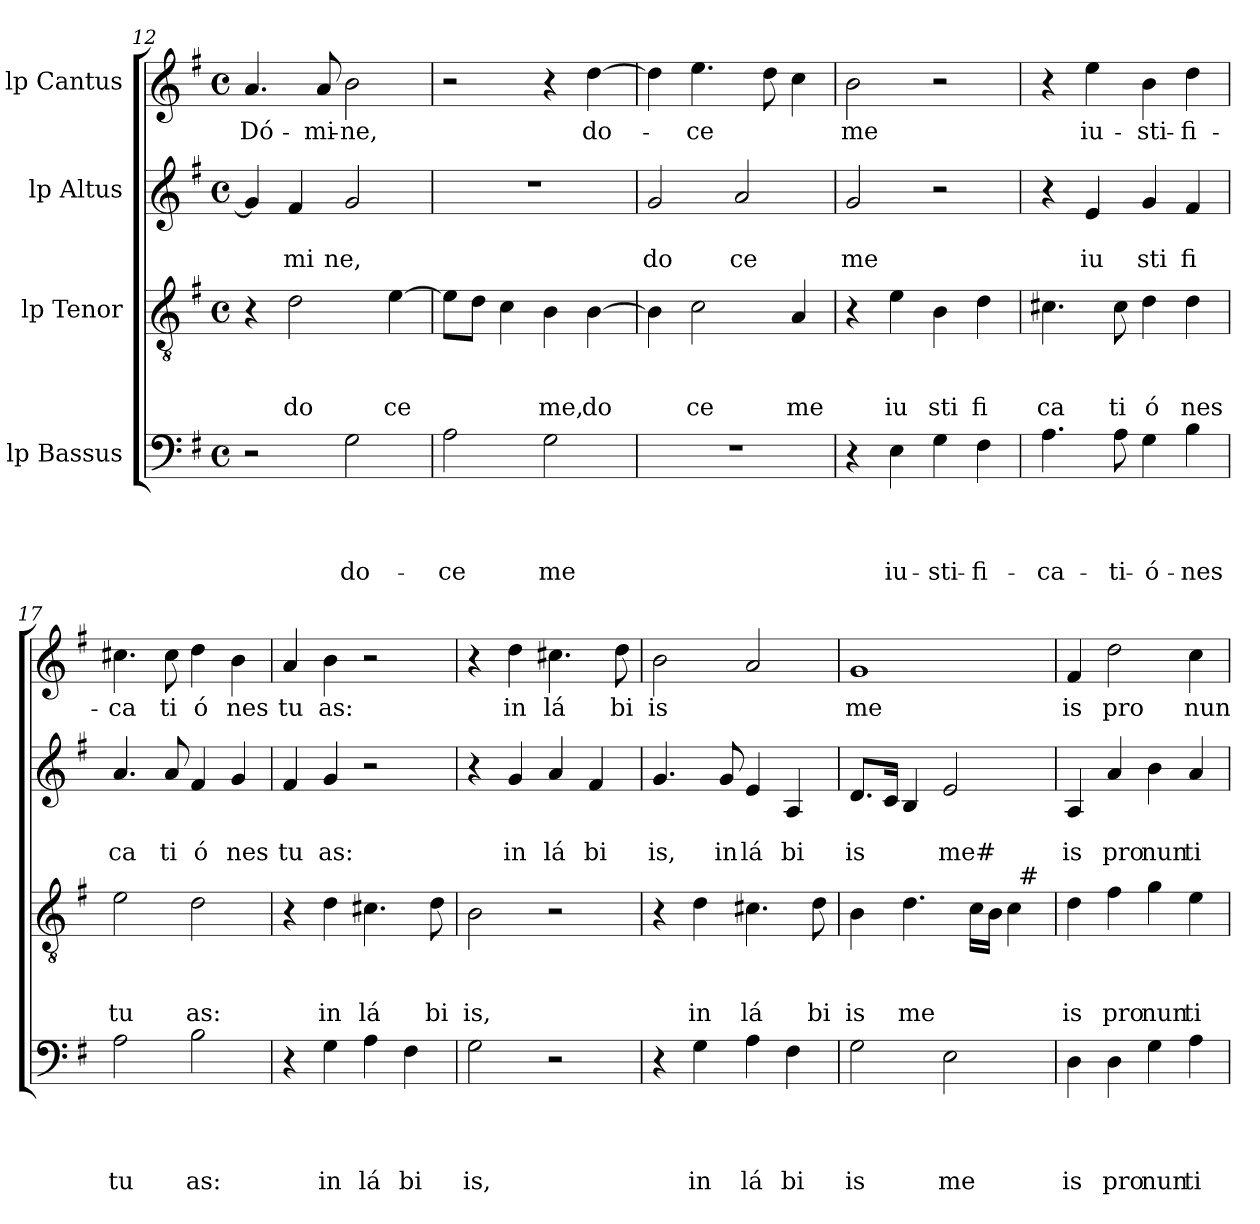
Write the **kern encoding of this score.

**kern	**text	**text	**text	**text	**kern	**text	**text	**text	**kern	**text	**text	**kern	**text
*part4	*part4	*part4	*part4	*part4	*part3	*part3	*part3	*part3	*part2	*part2	*part2	*part1	*part1
*staff4	*staff4	*staff4	*staff4	*staff4	*staff3	*staff3	*staff3	*staff3	*staff2	*staff2	*staff2	*staff1	*staff1
*I"lp Bassus	*	*	*	*	*I"lp Tenor	*	*	*	*I"lp Altus	*	*	*I"lp Cantus	*
!!LO:LB:g=z
*clefF4	*	*	*	*	*clefGv2	*	*	*	*clefG2	*	*	*clefG2	*
*k[f#]	*	*	*	*	*k[f#]	*	*	*	*k[f#]	*	*	*k[f#]	*
*G:	*	*	*	*	*G:	*	*	*	*G:	*	*	*G:	*
*M4/4	*	*	*	*	*M4/4	*	*	*	*M4/4	*	*	*M4/4	*
*met(c)	*	*	*	*	*met(c)	*	*	*	*met(c)	*	*	*met(c)	*
=12	=12	=12	=12	=12	=12	=12	=12	=12	=12	=12	=12	=12	=12
!	!	!	!	!	!	!	!	!	!	!	!	!	!LO:LY:b
2r	.	.	.	.	4r	.	.	.	4g/]	.	.	4.a/	Dó-
!	!	!	!	!	!	!	!	!LO:LY:b	!	!	!LO:LY:b	!	!
.	.	.	.	.	2d\	.	.	do	4f#/	.	-mi	.	.
!	!	!	!	!	!	!	!	!	!	!	!	!	!LO:LY:b
.	.	.	.	.	.	.	.	.	.	.	.	8a/	-mi-
!	!	!	!	!LO:LY:b	!	!	!	!	!	!	!LO:LY:b	!	!LO:LY:b
2G\	.	.	.	do-	.	.	.	.	2g/	.	ne,	2b\	-ne,
!	!	!	!	!	!	!	!	!LO:LY:b	!	!	!	!	!
.	.	.	.	.	[>4e\	.	.	ce	.	.	.	.	.
=13	=13	=13	=13	=13	=13	=13	=13	=13	=13	=13	=13	=13	=13
!	!	!	!	!LO:LY:b	!	!	!	!	!	!	!	!	!
2A\	.	.	.	-ce	8e\L]	.	.	.	1r	.	.	2r	.
.	.	.	.	.	8d\J	.	.	.	.	.	.	.	.
.	.	.	.	.	4c\	.	.	.	.	.	.	.	.
!	!	!	!	!LO:LY:b	!	!	!	!LO:LY:b	!	!	!	!	!
2G\	.	.	.	me	4B\	.	.	me,	.	.	.	4r	.
!	!	!	!	!	!	!	!	!LO:LY:b	!	!	!	!	!LO:LY:b
.	.	.	.	.	[>4B\	.	.	do	.	.	.	[>4dd\	do-
=14	=14	=14	=14	=14	=14	=14	=14	=14	=14	=14	=14	=14	=14
!	!	!	!	!	!	!	!	!	!	!	!LO:LY:b	!	!
1r	.	.	.	.	4B\]	.	.	.	2g/	.	do	4dd\]	.
!	!	!	!	!	!	!	!	!LO:LY:b	!	!	!	!	!LO:LY:b
.	.	.	.	.	2c\	.	.	ce	.	.	.	4.ee\	-ce
!	!	!	!	!	!	!	!	!	!	!	!LO:LY:b	!	!
.	.	.	.	.	.	.	.	.	2a/	.	ce	.	.
.	.	.	.	.	.	.	.	.	.	.	.	8dd\	.
!	!	!	!	!	!	!	!	!LO:LY:b	!	!	!	!	!
.	.	.	.	.	4A/	.	.	me	.	.	.	4cc\	.
=15	=15	=15	=15	=15	=15	=15	=15	=15	=15	=15	=15	=15	=15
!	!	!	!	!	!	!	!	!	!	!	!LO:LY:b	!	!LO:LY:b
4r	.	.	.	.	4r	.	.	.	2g/	.	me	2b\	me
!	!	!	!	!LO:LY:b	!	!	!	!LO:LY:b	!	!	!	!	!
4E\	.	.	.	iu-	4e\	.	.	iu	.	.	.	.	.
!	!	!	!	!LO:LY:b	!	!	!	!LO:LY:b	!	!	!	!	!
4G\	.	.	.	-sti-	4B\	.	.	sti	2r	.	.	2r	.
!	!	!	!	!LO:LY:b	!	!	!	!LO:LY:b	!	!	!	!	!
4F#\	.	.	.	-fi-	4d\	.	.	fi	.	.	.	.	.
=16	=16	=16	=16	=16	=16	=16	=16	=16	=16	=16	=16	=16	=16
!	!	!	!	!LO:LY:b	!	!	!	!LO:LY:b	!	!	!	!	!
4.A\	.	.	.	-ca-	4.c#X\	.	.	ca	4r	.	.	4r	.
!	!	!	!	!	!	!	!	!	!	!	!LO:LY:b	!	!LO:LY:b
.	.	.	.	.	.	.	.	.	4e/	.	iu	4ee\	iu-
!	!	!	!	!LO:LY:b	!	!	!	!LO:LY:b	!	!	!	!	!
8A\	.	.	.	-ti-	8c#\	.	.	ti	.	.	.	.	.
!	!	!	!	!LO:LY:b	!	!	!	!LO:LY:b	!	!	!LO:LY:b	!	!LO:LY:b
4G\	.	.	.	-ó-	4d\	.	.	ó	4g/	.	sti	4b\	-sti-
!	!	!	!	!LO:LY:b	!	!	!	!LO:LY:b	!	!	!LO:LY:b	!	!LO:LY:b
4B\	.	.	.	-nes	4d\	.	.	nes	4f#/	.	fi	4dd\	-fi-
!!LO:LB:g=z
=17	=17	=17	=17	=17	=17	=17	=17	=17	=17	=17	=17	=17	=17
!	!	!	!	!LO:LY:b	!	!	!	!LO:LY:b	!	!	!LO:LY:b	!	!LO:LY:b
2A\	.	.	.	tu	2e\	.	.	tu	4.a/	.	ca	4.cc#X\	-ca
!	!	!	!	!	!	!	!	!	!	!	!LO:LY:b	!	!LO:LY:b
.	.	.	.	.	.	.	.	.	8a/	.	ti	8cc#\	ti
!	!	!	!	!LO:LY:b	!	!	!	!LO:LY:b	!	!	!LO:LY:b	!	!LO:LY:b
2B\	.	.	.	as:	2d\	.	.	as:	4f#/	.	ó	4dd\	ó
!	!	!	!	!	!	!	!	!	!	!	!LO:LY:b	!	!LO:LY:b
.	.	.	.	.	.	.	.	.	4g/	.	nes	4b\	nes
=18	=18	=18	=18	=18	=18	=18	=18	=18	=18	=18	=18	=18	=18
!	!	!	!	!	!	!	!	!	!	!	!LO:LY:b	!	!LO:LY:b
4r	.	.	.	.	4r	.	.	.	4f#/	.	tu	4a/	tu
!	!	!	!	!LO:LY:b	!	!	!	!LO:LY:b	!	!	!LO:LY:b	!	!LO:LY:b
4G\	.	.	.	in	4d\	.	.	in	4g/	.	as:	4b\	as:
!	!	!	!	!LO:LY:b	!	!	!	!LO:LY:b	!	!	!	!	!
4A\	.	.	.	lá	4.c#X\	.	.	lá	2r	.	.	2r	.
!	!	!	!	!LO:LY:b	!	!	!	!	!	!	!	!	!
4F#\	.	.	.	bi	.	.	.	.	.	.	.	.	.
!	!	!	!	!	!	!	!	!LO:LY:b	!	!	!	!	!
.	.	.	.	.	8d\	.	.	bi	.	.	.	.	.
=19	=19	=19	=19	=19	=19	=19	=19	=19	=19	=19	=19	=19	=19
!	!	!	!	!LO:LY:b	!	!	!	!LO:LY:b	!	!	!	!	!
2G\	.	.	.	is,	2B\	.	.	is,	4r	.	.	4r	.
!	!	!	!	!	!	!	!	!	!	!	!LO:LY:b	!	!LO:LY:b
.	.	.	.	.	.	.	.	.	4g/	.	in	4dd\	in
!	!	!	!	!	!	!	!	!	!	!	!LO:LY:b	!	!LO:LY:b
2r	.	.	.	.	2r	.	.	.	4a/	.	lá	4.cc#X\	lá
!	!	!	!	!	!	!	!	!	!	!	!LO:LY:b	!	!
.	.	.	.	.	.	.	.	.	4f#/	.	bi	.	.
!	!	!	!	!	!	!	!	!	!	!	!	!	!LO:LY:b
.	.	.	.	.	.	.	.	.	.	.	.	8dd\	bi
=20	=20	=20	=20	=20	=20	=20	=20	=20	=20	=20	=20	=20	=20
!	!	!	!	!	!	!	!	!	!	!	!LO:LY:b	!	!LO:LY:b
4r	.	.	.	.	4r	.	.	.	4.g/	.	is,	2b\	is
!	!	!	!	!LO:LY:b	!	!	!	!LO:LY:b	!	!	!	!	!
4G\	.	.	.	in	4d\	.	.	in	.	.	.	.	.
!	!	!	!	!	!	!	!	!	!	!	!LO:LY:b	!	!
.	.	.	.	.	.	.	.	.	8g/	.	in	.	.
!	!	!	!	!LO:LY:b	!	!	!	!LO:LY:b	!	!	!LO:LY:b	!	!
4A\	.	.	.	lá	4.c#X\	.	.	lá	4e/	.	lá	2a/	.
!	!	!	!	!LO:LY:b	!	!	!	!	!	!	!LO:LY:b	!	!
4F#\	.	.	.	bi	.	.	.	.	4A/	.	bi	.	.
!	!	!	!	!	!	!	!	!LO:LY:b	!	!	!	!	!
.	.	.	.	.	8d\	.	.	bi	.	.	.	.	.
=21	=21	=21	=21	=21	=21	=21	=21	=21	=21	=21	=21	=21	=21
!	!	!	!	!LO:LY:b	!	!	!	!LO:LY:b	!	!	!LO:LY:b	!	!LO:LY:b
*	*	*	*	*	*^	*	*	*	*	*	*	*	*
2G\	.	.	.	is	4B\	2ryy	.	.	is	8.d/L	.	is	1g	me
.	.	.	.	.	.	.	.	.	.	16c/Jk	.	.	.	.
!	!	!	!	!	!	!	!	!	!LO:LY:b	!	!	!	!	!
.	.	.	.	.	4.d\	.	.	.	me	4B/	.	.	.	.
!	!	!	!	!LO:LY:b	!	!	!	!	!	!	!	!LO:LY:b	!	!
2E\	.	.	.	me	.	4ryy	.	.	.	2e/	.	me#	.	.
.	.	.	.	.	16c\LL	.	.	.	.	.	.	.	.	.
.	.	.	.	.	16B\JJ	.	.	.	.	.	.	.	.	.
.	.	.	.	.	4c\	32ryy	.	.	.	.	.	.	.	.
!	!	!	!	!	!	!LO:TX:a:t=#	!	!	!	!	!	!	!	!
.	.	.	.	.	.	8..ryy	.	.	.	.	.	.	.	.
!!LO:PB:g=z
=22	=22	=22	=22	=22	=22	=22	=22	=22	=22	=22	=22	=22	=22	=22
!	!	!	!	!LO:LY:b	!	!	!	!	!LO:LY:b	!	!	!LO:LY:b	!	!LO:LY:b
*	*	*	*	*	*v	*v	*	*	*	*	*	*	*	*
4D\	.	.	.	is	4d\	.	.	is	4A/	.	is	4f#/	is
!	!	!	!	!LO:LY:b	!	!	!	!LO:LY:b	!	!	!LO:LY:b	!	!LO:LY:b
4D\	.	.	.	pro	4f#\	.	.	pro	4a/	.	pro	2dd\	pro
!	!	!	!	!LO:LY:b	!	!	!	!LO:LY:b	!	!	!LO:LY:b	!	!
4G\	.	.	.	nun	4g\	.	.	nun	4b\	.	nun	.	.
!	!	!	!	!LO:LY:b	!	!	!	!LO:LY:b	!	!	!LO:LY:b	!	!LO:LY:b
4A\	.	.	.	ti	4e\	.	.	ti	4a/	.	ti	4cc\	nun
=	=	=	=	=	=	=	=	=	=	=	=	=	=
*-	*-	*-	*-	*-	*-	*-	*-	*-	*-	*-	*-	*-	*-
